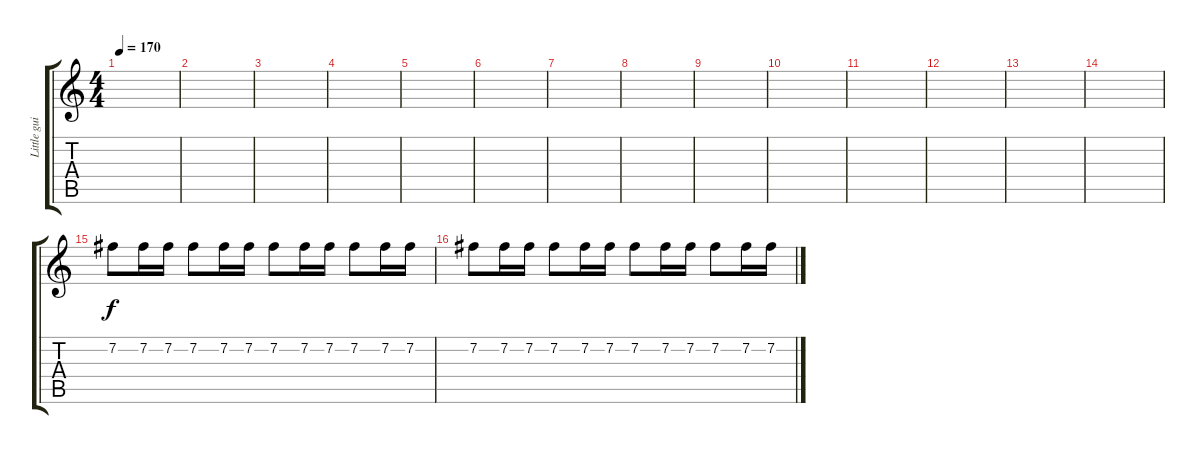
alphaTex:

\track ("Little guitar" "Little gui") {instrument acousticguitarsteel}
\staff {score tabs}
\tuning (E4 B3 G3 D3 A2 E2) {hide}
\ts (4 4)
\tempo 170
\clef g2
\ks c
|
|
|
|
|
|
|
|
|
|
|
|
|
|
7.2.8 7.2.16 7.2.16 7.2.8 7.2.16 7.2.16 7.2.8 7.2.16 7.2.16 7.2.8 7.2.16 7.2.16 |
7.2.8 7.2.16 7.2.16 7.2.8 7.2.16 7.2.16 7.2.8 7.2.16 7.2.16 7.2.8 7.2.16 7.2.16
